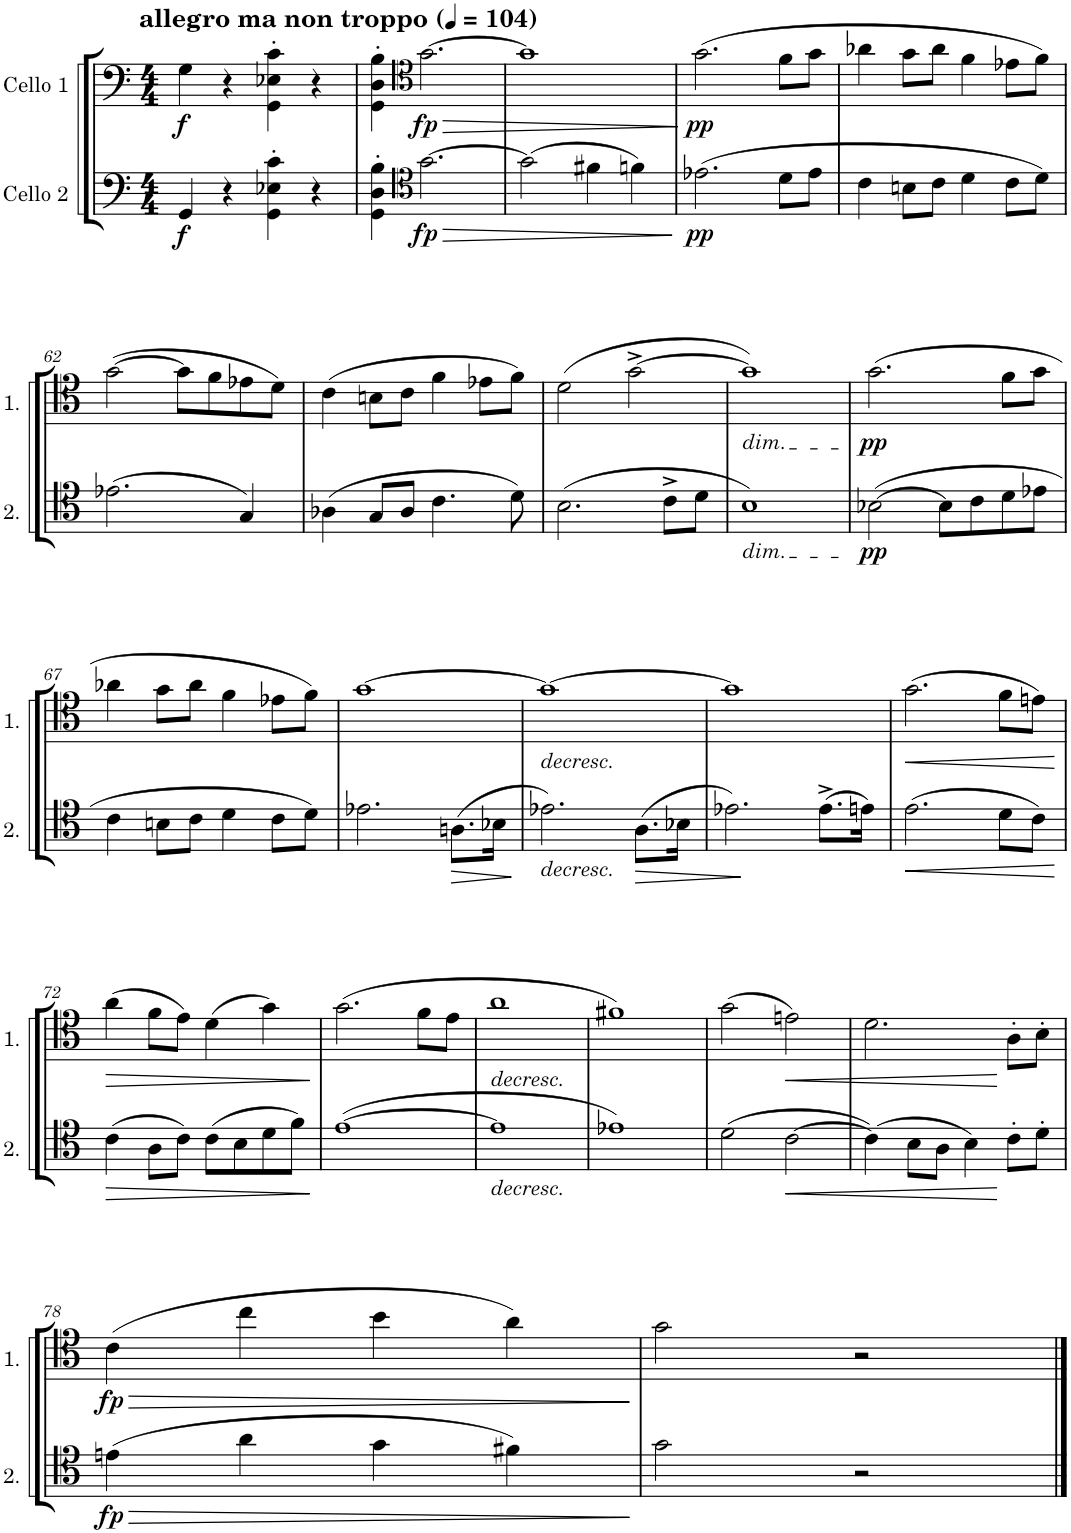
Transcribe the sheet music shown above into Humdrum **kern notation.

**kern	**dynam	**kern	**dynam
*part2	*part2	*part1	*part1
*staff2	*staff2	*staff1	*staff1
*I"Cello 2	*	*I"Cello 1	*
*clefF4	*	*clefF4	*
*k[]	*	*k[]	*
*M4/4	*	*M4/4	*
*MM104	*	*MM104	*
=57	=57	=57	=57
!	!	!LO:TX:a:B:t=allegro ma non troppo	!
!	!LO:DY:b	!	!LO:DY:b
4GG/	f	4G\	f
4r	.	4r	.
4GG\' 4E-X\' 4c\'	.	4GG\' 4E-X\' 4c\'	.
4r	.	4r	.
=58	=58	=58	=58
4GG\' 4D\' 4B\'	.	4GG\' 4D\' 4B\'	.
*clefC4	*	*clefC4	*
!	!LO:HP:b	!	!LO:HP:b
!	!LO:DY:n=1:b	!	!LO:DY:n=1:b
[2.g\	> fp	[2.g\	> fp
=59	=59	=59	=59
(2g\]	.	1g]	.
4f#X\	.	.	.
4fn\)	.	.	.
.	]	.	]
=60	=60	=60	=60
!	!LO:DY:b	!	!LO:DY:b
(2.e-X\	pp	(2.g\	pp
8d\L	.	8f\L	.
8e-\J	.	8g\J	.
=61	=61	=61	=61
4c\	.	4a-X\	.
8Bn\L	.	8g\L	.
8c\J	.	8a-\J	.
4d\	.	4f\	.
8c\L	.	8e-X\L	.
8d\J)	.	8f\J)	.
!!LO:LB:g=z
=62	=62	=62	=62
(2.e-X\	.	([2g\	.
.	.	8g\L]	.
.	.	8f\	.
4G/)	.	8e-X\	.
.	.	8d\J)	.
=63	=63	=63	=63
(4A-X\	.	(4c\	.
8G/L	.	8Bn\L	.
8A-/J	.	8c\J	.
4.c\	.	4f\	.
.	.	8e-X\L	.
8d\)	.	8f\J)	.
=64	=64	=64	=64
(2.B\	.	(2d\	.
.	.	[2g^\	.
8c^\L	.	.	.
8d\J	.	.	.
=65	=65	=65	=65
!	!	!LO:TX:b:i:t=dim.	!
!LO:TX:b:i:t=dim.	!	!	!
1B)	.	1g])	.
=66	=66	=66	=66
!	!LO:DY:b	!	!LO:DY:b
([2B-X\	pp	(2.g\	pp
8B-\L]	.	.	.
8c\	.	.	.
8d\	.	8f\L	.
8e-X\J	.	8g\J	.
!!LO:LB:g=z
=67	=67	=67	=67
4c\	.	4a-X\	.
8Bn\L	.	8g\L	.
8c\J	.	8a-\J	.
4d\	.	4f\	.
8c\L	.	8e-X\L	.
8d\J)	.	8f\J)	.
=68	=68	=68	=68
2.e-X\	.	[1g	.
!	!LO:HP:b	!	!
(8.An\L	>	.	.
16B-X\Jk	.	.	.
.	]	.	.
=69	=69	=69	=69
!	!	!LO:TX:b:i:t=decresc.	!
!LO:TX:b:i:t=decresc.	!	!	!
2.e-X\)	.	1g_	.
!	!LO:HP:b	!	!
(8.A\L	>	.	.
16B-X\Jk	.	.	.
=70	=70	=70	=70
2.e-X\)	.	1g]	.
(8.e-^\L	]	.	.
16en\Jk)	.	.	.
=71	=71	=71	=71
!	!LO:HP:b	!	!LO:HP:b
(2.e\	<	(2.g\	<
8d\L	.	8f\L	.
8c\J)	.	8en\J)	.
.	[	.	[
!!LO:LB:g=z
=72	=72	=72	=72
!	!LO:HP:b	!	!LO:HP:b
(4c\	>	(4a\	>
8A\L	.	8f\L	.
8c\J)	.	8e\J)	.
(8c\L	.	(4d\	.
8B\	.	.	.
8d\	.	4g\)	.
8f\J)	.	.	.
.	]	.	]
=73	=73	=73	=73
([1e	.	(2.g\	.
.	.	8f\L	.
.	.	8e\J	.
=74	=74	=74	=74
!	!	!LO:TX:b:i:t=decresc.	!
!LO:TX:b:i:t=decresc.	!	!	!
1e]	.	1a	.
=75	=75	=75	=75
1e-X)	.	1f#X)	.
=76	=76	=76	=76
(2d\	.	(2g\	.
!	!LO:HP:b	!	!LO:HP:b
[2c\	<	2en\)	<
=77	=77	=77	=77
(4c\])	.	2.d\	.
8B\L	.	.	.
8A\J	.	.	.
4B\)	.	.	.
8c'\L	[	8A'\L	[
8d'\J	.	8B'\J	.
!!LO:LB:g=z
=78	=78	=78	=78
!	!LO:HP:b	!	!LO:HP:b
!	!LO:DY:n=1:b	!	!LO:DY:n=1:b
(4en\	> fp	(4c\	> fp
4a\	.	4cc\	.
4g\	.	4b\	.
4f#X\)	.	4a\)	.
.	]	.	]
=79	=79	=79	=79
2g\	.	2g\	.
2r	.	2r	.
==	==	==	==
*-	*-	*-	*-
